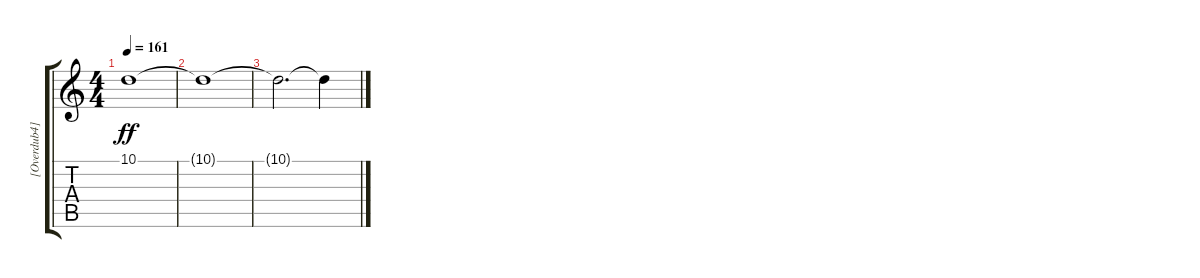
\track ("[Overdub4]" "[Overdub4]") {instrument violin}
\staff {score tabs}
\tuning (E4 B3 G3 D3 A2 E2) {hide}
\ts (4 4)
\tempo 161
\clef g2
\ks c
10.1{t}.1{dy ff} |
10.1{t}.1 |
10.1{t}.2{d} 10.1{t}.4
